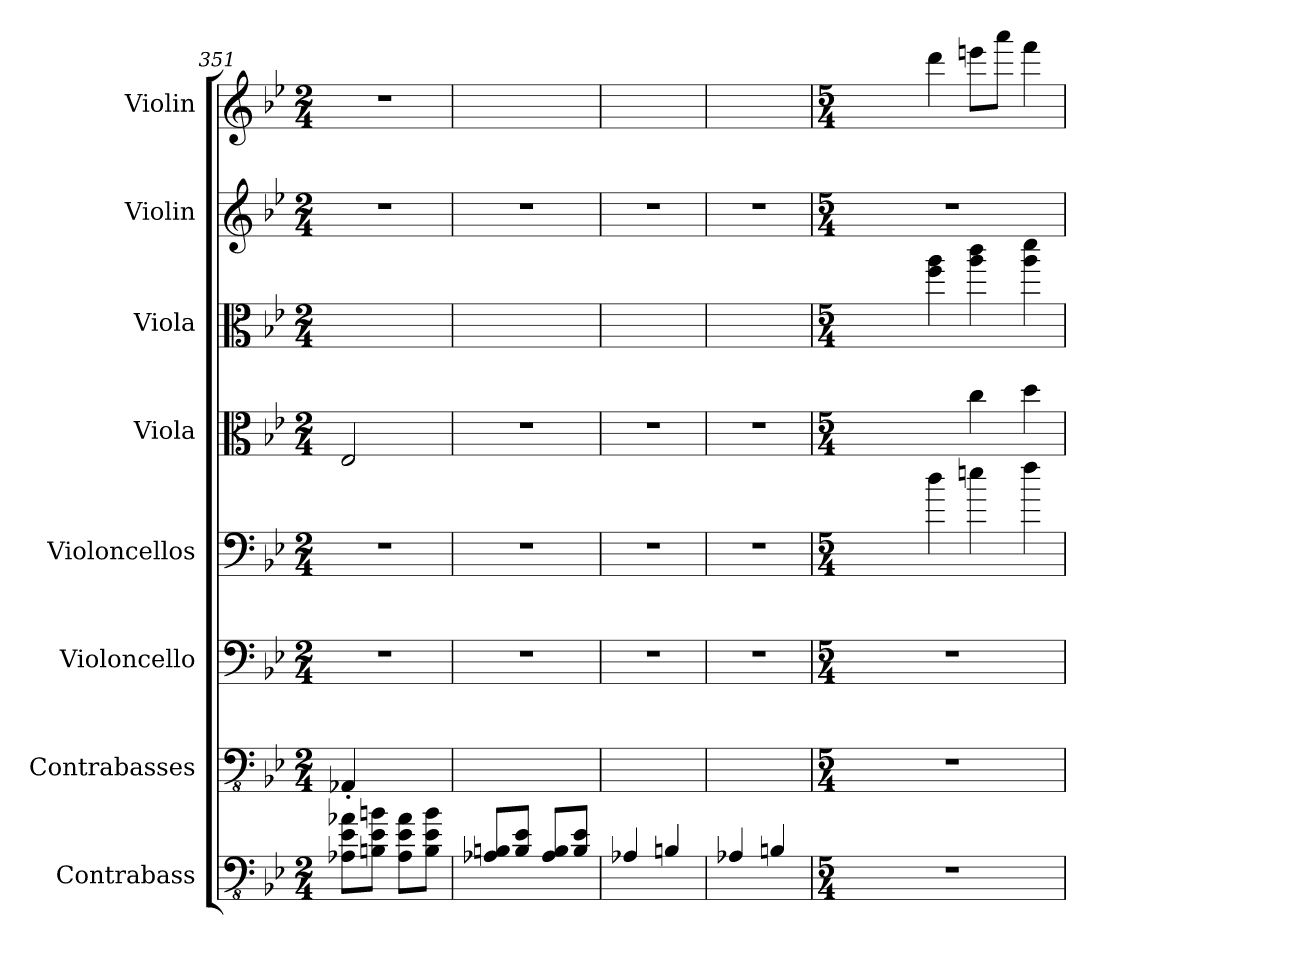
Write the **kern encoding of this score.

**kern	**kern	**kern	**kern	**kern	**kern	**kern	**kern
*part8	*part7	*part6	*part5	*part4	*part3	*part2	*part1
*staff8	*staff7	*staff6	*staff5	*staff4	*staff3	*staff2	*staff1
*I"Contrabass	*I"Contrabasses	*I"Violoncello	*I"Violoncellos	*I"Viola	*I"Viola	*I"Violin	*I"Violin
*I'Cb.	*I'Cbs.	*I'Vc.	*I'Vcs.	*I'Vla.	*I'Vla.	*I'Vln.	*I'Vln.
*clefFv4	*clefFv4	*clefF4	*clefF4	*clefC3	*clefC3	*clefG2	*clefG2
*ITrd7c12	*	*	*	*	*	*	*
*k[b-e-]	*k[b-e-]	*k[b-e-]	*k[b-e-]	*k[b-e-]	*k[b-e-]	*k[b-e-]	*k[b-e-]
*M2/4	*M2/4	*M2/4	*M2/4	*M2/4	*M2/4	*M2/4	*M2/4
=351	=351	=351	=351	=351	=351	=351	=351
8AAA-X\ 8EE-\ 8AA-X\L	4AAA-X'/	2r	2r	2E-/	2ryy	2r	2r
8BBBn\ 8EE-\ 8BBn\J	.	.	.	.	.	.	.
8AAA-\ 8EE-\ 8AA-\L	4ryy	.	.	.	.	.	.
8BBB\ 8EE-\ 8BB\J	.	.	.	.	.	.	.
=352	=352	=352	=352	=352	=352	=352	=352
8AAA-X/ 8BBBn/L	2ryy	2r	2r	2r	2ryy	2r	2ryy
8BBB/ 8EE-/J	.	.	.	.	.	.	.
8AAA-/ 8BBB/L	.	.	.	.	.	.	.
8BBB/ 8EE-/J	.	.	.	.	.	.	.
=353	=353	=353	=353	=353	=353	=353	=353
4AAA-X/	2ryy	2r	2r	2r	2ryy	2r	2ryy
4BBBn/	.	.	.	.	.	.	.
=354	=354	=354	=354	=354	=354	=354	=354
4AAA-X/	2ryy	2r	2r	2r	2ryy	2r	2ryy
4BBBn/	.	.	.	.	.	.	.
!!LO:PB:g=z
=355	=355	=355	=355	=355	=355	=355	=355
*M5/4	*M5/4	*M5/4	*M5/4	*M5/4	*M5/4	*M5/4	*M5/4
*	*	*	*	*	*	*	*MM80
4%5r	4%5r	4%5r	2ryy	4ryy	2ryy	4%5r	2ryy
.	.	.	.	2ryy	.	.	.
.	.	.	4dd\	.	4ff\ 4aa\	.	4ddd\
.	.	.	4een\	4cc\	4aa\ 4ccc\	.	8eeen\L
.	.	.	.	.	.	.	8aaa\J
.	.	.	4ff\	4dd\	4aa\ 4ddd\	.	4fff\
=	=	=	=	=	=	=	=
*-	*-	*-	*-	*-	*-	*-	*-
